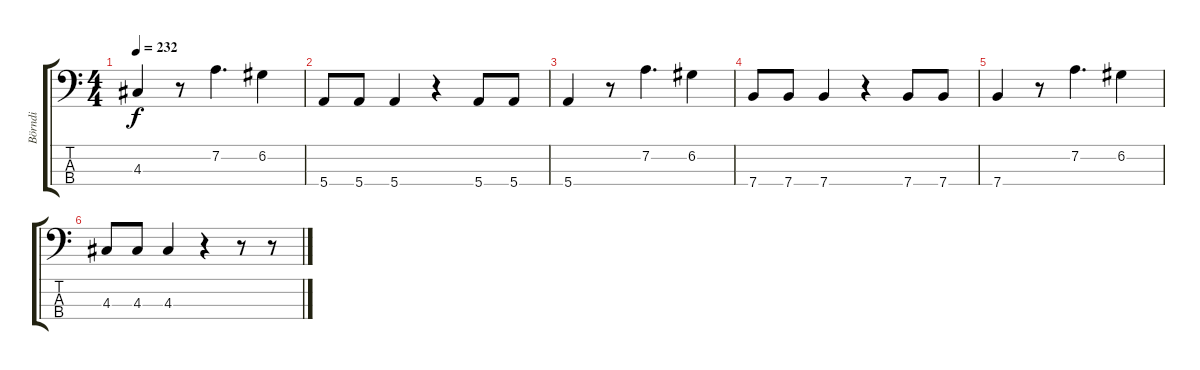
\track ("Börndi" "Börndi") {instrument electricbassfinger}
\staff {score tabs}
\tuning (G2 D2 A1 E1) {hide}
\ts (4 4)
\tempo 232
\clef f4
\ks c
4.3.4{dy f} r.8 7.2.4{d} 6.2.4 |
5.4.8 5.4.8 5.4.4 r.4 5.4.8 5.4.8 |
5.4.4 r.8 7.2.4{d} 6.2.4 |
7.4.8 7.4.8 7.4.4 r.4 7.4.8 7.4.8 |
7.4.4 r.8 7.2.4{d} 6.2.4 |
4.3.8 4.3.8 4.3.4 r.4 r.8 r.8
